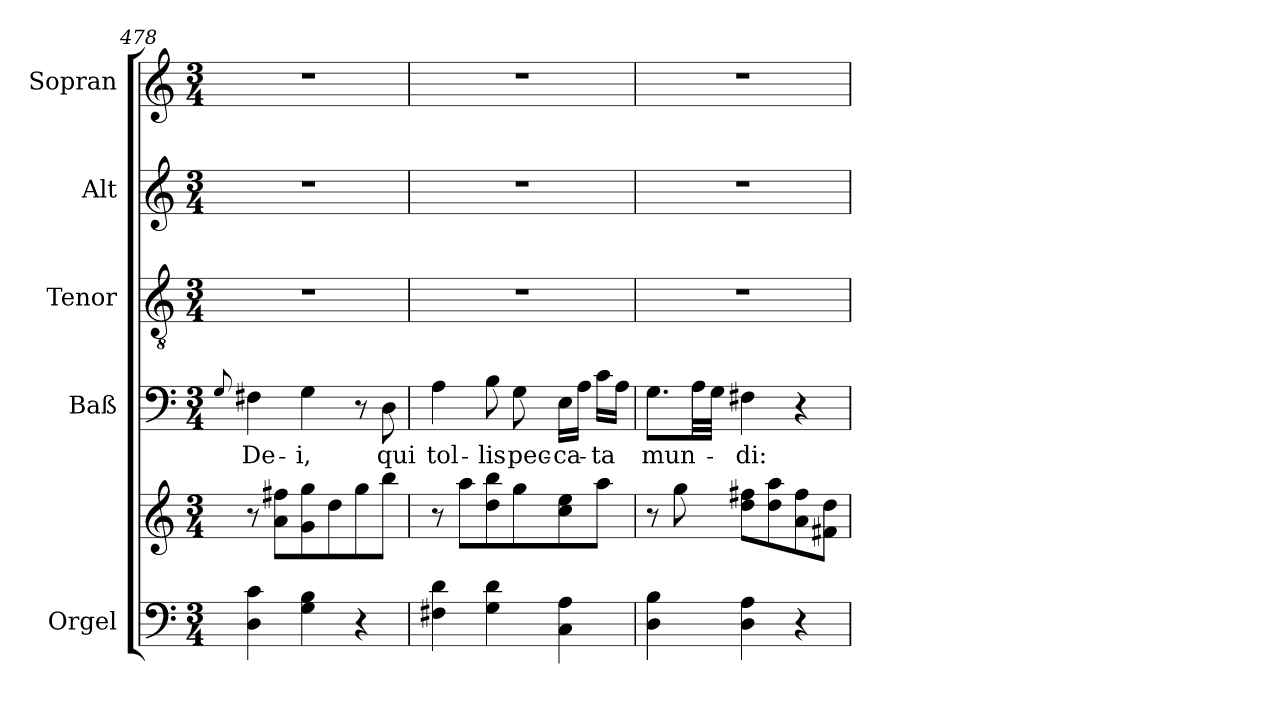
**kern	**kern	**kern	**text	**kern	**kern	**kern
*part5	*part5	*part4	*part4	*part3	*part2	*part1
*staff6	*staff5	*staff4	*staff4	*staff3	*staff2	*staff1
*I"Orgel	*	*I"Baß	*	*I"Tenor	*I"Alt	*I"Sopran
*clefF4	*clefG2	*clefF4	*	*clefGv2	*clefG2	*clefG2
*k[]	*k[]	*k[]	*	*k[]	*k[]	*k[]
*C:	*C:	*C:	*	*C:	*C:	*C:
*M3/4	*M3/4	*M3/4	*	*M3/4	*M3/4	*M3/4
=478	=478	=478	=478	=478	=478	=478
.	.	8qqG/	.	.	.	.
!	!	!	!LO:LY:b	!	!	!
4D\ 4c\	8r	4F#X\	De-	2.r	2.r	2.r
.	8a\ 8ff#X\L	.	.	.	.	.
!	!	!	!LO:LY:b	!	!	!
4G\ 4B\	8g\ 8gg\	4G\	-i,	.	.	.
.	8dd\	.	.	.	.	.
4r	8gg\	8r	.	.	.	.
!	!	!	!LO:LY:b	!	!	!
.	8bb\J	8D\	qui	.	.	.
=479	=479	=479	=479	=479	=479	=479
!	!	!	!LO:LY:b	!	!	!
4F#X\ 4d\	8r	4A\	tol-	2.r	2.r	2.r
.	8aa\L	.	.	.	.	.
!	!	!	!LO:LY:b	!	!	!
4G\ 4d\	8dd\ 8bb\	8B\	-lis	.	.	.
!	!	!	!LO:LY:b	!	!	!
.	8gg\	8G\	pec-	.	.	.
!	!	!	!LO:LY:b	!	!	!
4C\ 4A\	8cc\ 8ee\	16E\LL	-ca-	.	.	.
.	.	16A\JJ	.	.	.	.
!	!	!	!LO:LY:b	!	!	!
.	8aa\J	16c\LL	-ta	.	.	.
.	.	16A\JJ	.	.	.	.
=480	=480	=480	=480	=480	=480	=480
!	!	!	!LO:LY:b	!	!	!
4D\ 4B\	8r	8.G\L	mun-	2.r	2.r	2.r
.	8gg\	.	.	.	.	.
.	.	32A\LL	.	.	.	.
.	.	32G\JJJ	.	.	.	.
!	!	!	!LO:LY:b	!	!	!
4D\ 4A\	8dd\ 8ff#X\L	4F#X\	-di:	.	.	.
.	8dd\ 8aa\	.	.	.	.	.
4r	8a\ 8ff#\	4r	.	.	.	.
.	8f#X\ 8dd\J	.	.	.	.	.
=	=	=	=	=	=	=
*-	*-	*-	*-	*-	*-	*-
